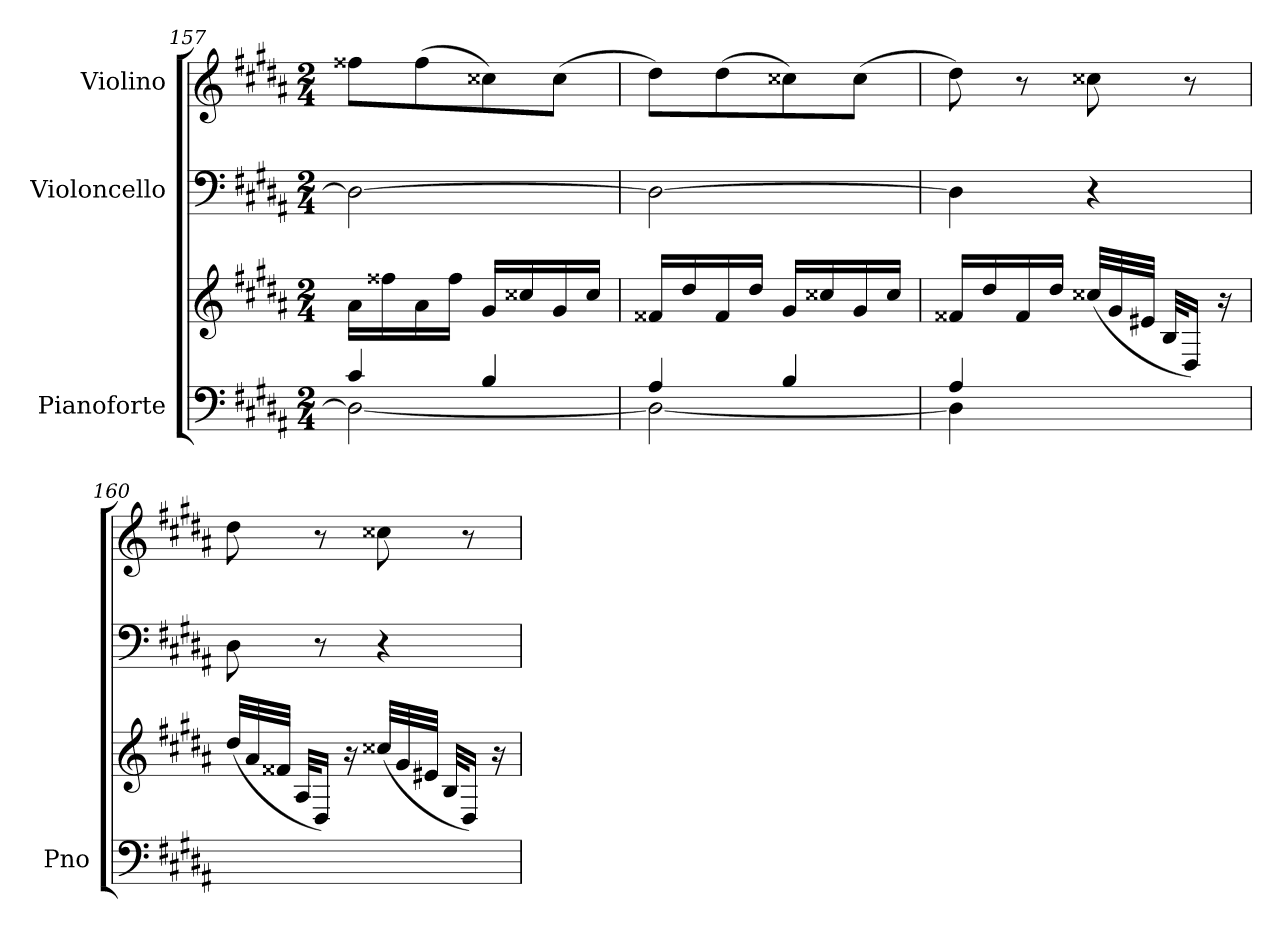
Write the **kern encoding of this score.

**kern	**kern	**kern	**kern
*part3	*part3	*part2	*part1
*staff4	*staff3	*staff2	*staff1
*I"Pianoforte	*	*I"Violoncello	*I"Violino
*I'Pno	*	*	*
*clefF4	*clefG2	*clefF4	*clefG2
*k[f#c#g#d#a#]	*k[f#c#g#d#a#]	*k[f#c#g#d#a#]	*k[f#c#g#d#a#]
*B:	*B:	*B:	*B:
*M2/4	*M2/4	*M2/4	*M2/4
=157	=157	=157	=157
*^	*	*	*
4c#/	2D#\_	16a#\LL	2D#\_	8ff##X\L
.	.	16ff##X\	.	.
.	.	16a#\	.	(>8ff##\
.	.	16ff##\JJ	.	.
4B/	.	16g#/LL	.	8cc##X\)
.	.	16cc##X/	.	.
.	.	16g#/	.	(>8cc##\J
.	.	16cc##/JJ	.	.
=158	=158	=158	=158	=158
4A#/	2D#\_	16f##X/LL	2D#\_	8dd#\L)
.	.	16dd#/	.	.
.	.	16f##/	.	(>8dd#\
.	.	16dd#/JJ	.	.
4B/	.	16g#/LL	.	8cc##X\)
.	.	16cc##X/	.	.
.	.	16g#/	.	(>8cc##\J
.	.	16cc##/JJ	.	.
!!LO:PB:g=z
=159	=159	=159	=159	=159
4A#/	4D#\]	16f##X/LL	4D#\]	8dd#\)
.	.	16dd#/	.	.
.	.	16f##/	.	8r
.	.	16dd#/JJ	.	.
4ryy	4ryy	(<32cc##X/LLL	4r	8cc##X\
.	.	32g#/	.	.
.	.	32e#X/JJJ	.	.
.	.	32B/KLL	.	.
.	.	16D#/JJ)	.	8r
.	.	16r	.	.
*v	*v	*	*	*
=160	=160	=160	=160
2ryy	(<32dd#/LLL	8D#\	8dd#\
.	32a#/	.	.
.	32f##X/JJJ	.	.
.	32A#/KLL	.	.
.	16D#/JJ)	8r	8r
.	16r	.	.
.	(<32cc##X/LLL	4r	8cc##X\
.	32g#/	.	.
.	32e#X/JJJ	.	.
.	32B/KLL	.	.
.	16D#/JJ)	.	8r
.	16r	.	.
=	=	=	=
*-	*-	*-	*-
